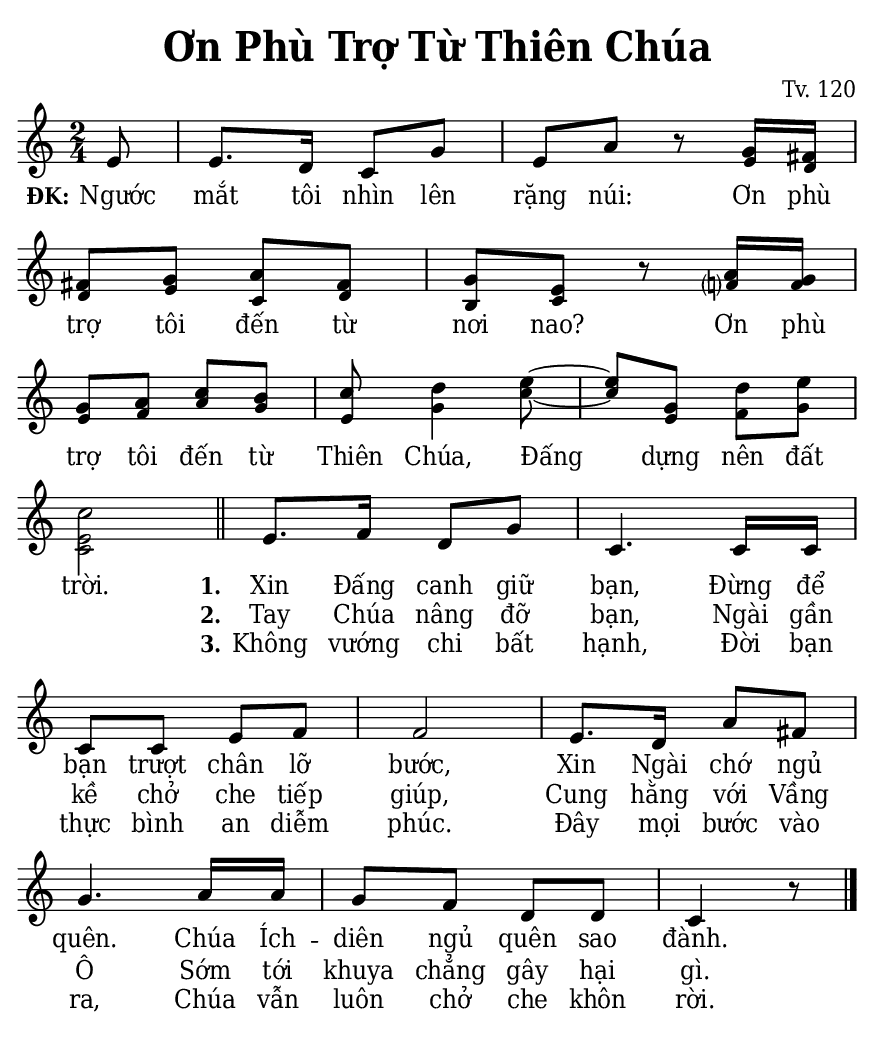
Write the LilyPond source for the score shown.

% Cài đặt chung\
\version "2.22.1"
\include "english.ly"

\header {
  title = \markup { \fontsize #1 "Ơn Phù Trợ Từ Thiên Chúa" }
  composer = "Tv. 120"
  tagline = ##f
}

% Nhạc phiên khúc
nhacPhienKhucSop = \relative c' {
  \partial 8 e8 |
  e8. d16 c8 g' |
  e a r g16 fs |
  fs8 g a fs |
  g e r a16 g |
  g8 a c b |
  c d4 e8 ~ |
  e g, d' e |
  \once \stemDown c2 \bar "||"
  
  e,8. f16 d8 g |
  c,4. c16 c |
  c8 c e f |
  f2 |
  e8. d16 a'8 fs |
  g4. a16 a |
  g8 f d d |
  c4 r8 \bar "|."
}

nhacPhienKhucAlto = \relative c' {
  e8 |
  e8. d16 c8 g' |
  e a r e16 d |
  d8 e c d |
  b c r f!?16 f |
  e8 f a g |
  e g4 c8 ~ |
  c e, f g |
  <e c>2
}

% Lời phiên khúc
loiPhienKhucSop = \lyrics {
  \set stanza = "ĐK:"
  Ngước mắt tôi nhìn lên rặng núi:
  Ơn phù trợ tôi đến từ nơi nao?
  Ơn phù trợ tôi đến từ Thiên Chúa,
  Đấng dựng nên đất trời.
  <<
    {
      \set stanza = "1."
      Xin Đấng canh giữ bạn,
      Đừng để bạn trượt chân lỡ bước,
      Xin Ngài chớ ngủ quên.
      Chúa Ích -- diên ngủ quên sao đành.
    }
    \new Lyrics {
	    \set associatedVoice = "beSop"
	    \set stanza = "2."
	    Tay Chúa nâng đỡ bạn,
	    Ngài gần kề chở che tiếp giúp,
	    Cung hằng với Vầng Ô
	    Sớm tới khuya chẳng gây hại gì.
    }
    \new Lyrics {
	    \set associatedVoice = "beSop"
	    \set stanza = "3."
	    Không vướng chi bất hạnh,
	    Đời bạn thực bình an diễm phúc.
	    Đây mọi bước vào ra,
	    Chúa vẫn luôn chở che khôn rời.
    }
  >>
}

% Dàn trang
\paper {
  #(set-paper-size "a5")
  top-margin = 3\mm
  bottom-margin = 3\mm
  left-margin = 3\mm
  right-margin = 3\mm
  indent = #0
  #(define fonts
	 (make-pango-font-tree "Deja Vu Serif Condensed"
	 		       "Deja Vu Serif Condensed"
			       "Deja Vu Serif Condensed"
			       (/ 20 20)))
  print-page-number = ##f
  system-system-spacing = #'((basic-distance . 0.1) (padding . 2.5))
}

TongNhip = {
  \key c \major \time 2/4
  \set Timing.beamExceptions = #'()
  \set Timing.baseMoment = #(ly:make-moment 1/4)
}

% Đổi kích thước nốt cho bè phụ
notBePhu =
#(define-music-function (font-size music) (number? ly:music?)
   (for-some-music
     (lambda (m)
       (if (music-is-of-type? m 'rhythmic-event)
           (begin
             (set! (ly:music-property m 'tweaks)
                   (cons `(font-size . ,font-size)
                         (ly:music-property m 'tweaks)))
             #t)
           #f))
     music)
   music)

\score {
  \new ChoirStaff <<
    \new Staff \with {
        \consists "Merge_rests_engraver"
        printPartCombineTexts = ##f
      }
      <<
      \new Voice \TongNhip \partCombine 
        \nhacPhienKhucSop
        \notBePhu -1 { \nhacPhienKhucAlto }
      \new NullVoice = beSop \nhacPhienKhucSop
      \new Lyrics \lyricsto beSop \loiPhienKhucSop
      >>
  >>
  \layout {
    \override Lyrics.LyricSpace.minimum-distance = #2
    \override Score.BarNumber.break-visibility = ##(#f #f #f)
    \override Score.SpacingSpanner.uniform-stretching = ##t
  } 
}
